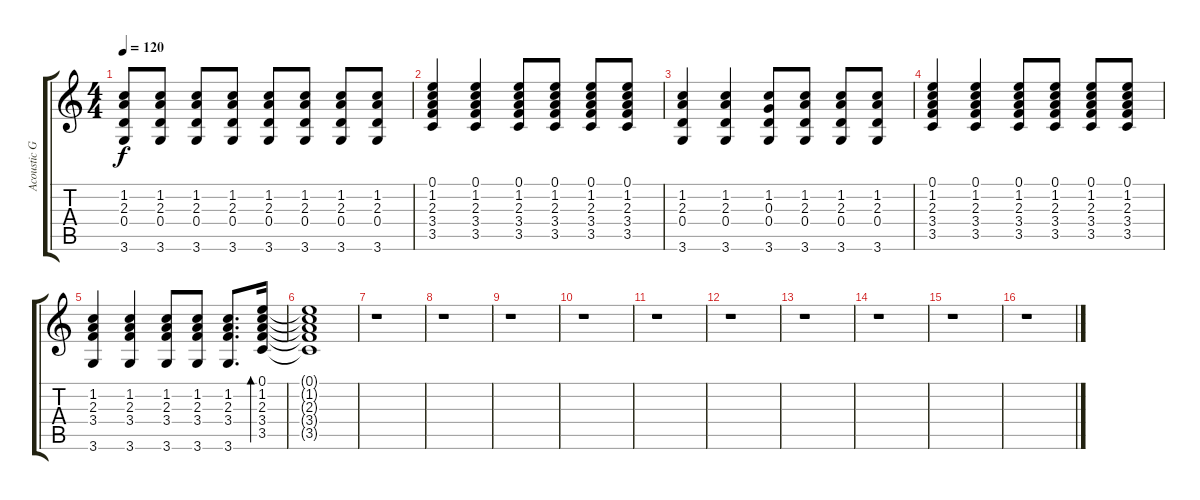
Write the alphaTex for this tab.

\track ("Acoustic Guitar" "Acoustic G") {instrument acousticguitarsteel}
\staff {score tabs}
\tuning (E4 B3 G3 D3 A2 E2) {hide}
\ts (4 4)
\tempo 120
\clef g2
\ks c
(1.2 2.3 0.4 3.6).8{dy f} (1.2 2.3 0.4 3.6).8 (1.2 2.3 0.4 3.6).8 (1.2 2.3 0.4 3.6).8 (1.2 2.3 0.4 3.6).8 (1.2 2.3 0.4 3.6).8 (1.2 2.3 0.4 3.6).8 (1.2 2.3 0.4 3.6).8 |
(0.1 1.2 2.3 3.4 3.5).4 (0.1 1.2 2.3 3.4 3.5).4 (0.1 1.2 2.3 3.4 3.5).8 (0.1 1.2 2.3 3.4 3.5).8 (0.1 1.2 2.3 3.4 3.5).8 (0.1 1.2 2.3 3.4 3.5).8 |
(1.2 2.3 0.4 3.6).4 (1.2 2.3 0.4 3.6).4 (1.2 0.3 0.4 3.6).8 (1.2 2.3 0.4 3.6).8 (1.2 2.3 0.4 3.6).8 (1.2 2.3 0.4 3.6).8 |
(0.1 1.2 2.3 3.4 3.5).4 (0.1 1.2 2.3 3.4 3.5).4 (0.1 1.2 2.3 3.4 3.5).8 (0.1 1.2 2.3 3.4 3.5).8 (0.1 1.2 2.3 3.4 3.5).8 (0.1 1.2 2.3 3.4 3.5).8 |
(1.2 2.3 3.4 3.6).4 (1.2 2.3 3.4 3.6).4 (1.2 2.3 3.4 3.6).8 (1.2 2.3 3.4 3.6).8 (1.2 2.3 3.4 3.6).8{d} (0.1 1.2 2.3 3.4 3.5).16{bd 240} |
(0.1{t} 1.2{t} 2.3{t} 3.4{t} 3.5{t}).1 |
r.1 |
r.1 |
r.1 |
r.1 |
r.1 |
r.1 |
r.1 |
r.1 |
r.1 |
r.1
